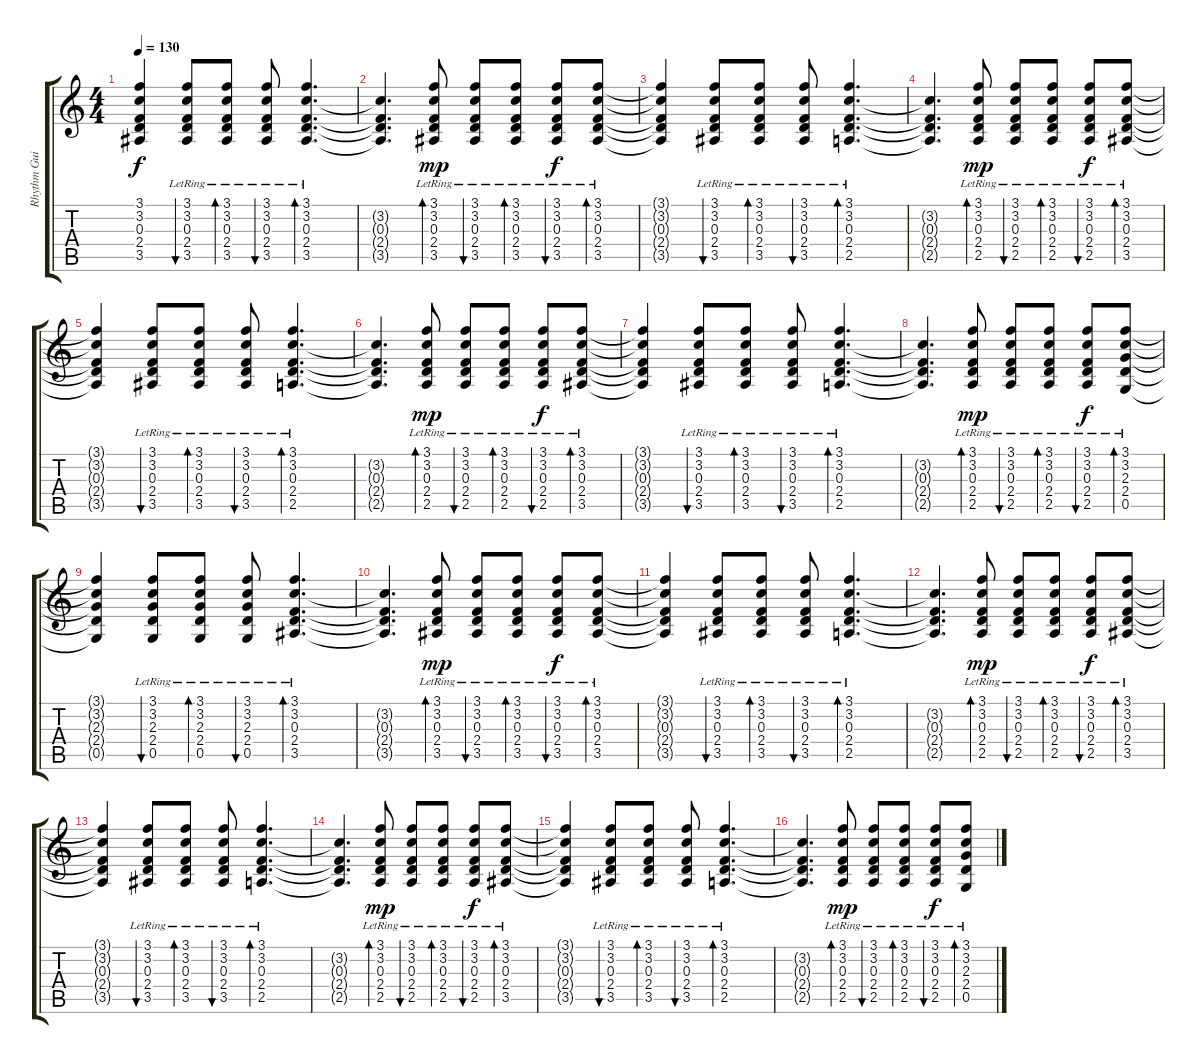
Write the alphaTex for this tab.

\track ("Rhythm Guitar" "Rhythm Gui") {instrument acousticguitarsteel}
\staff {score tabs}
\tuning (D4 A3 F3 C3 G2 C2) {hide}
\ts (4 4)
\tempo 130
\clef g2
\ks c
(3.1{t} 3.2{t} 0.3{t} 2.4{t} 3.5{t}).4{dy f} (3.1{lr} 3.2{lr} 0.3{lr} 2.4{lr} 3.5{lr}).8{bu 60} (3.1{lr} 3.2{lr} 0.3{lr} 2.4{lr} 3.5{lr}).8{bd 60} (3.1{lr} 3.2{lr} 0.3{lr} 2.4{lr} 3.5{lr}).8{bu 60} (3.1{lr} 3.2{lr} 0.3{lr} 2.4{lr} 3.5{lr}).4{d bd 60} |
(3.2{t} 0.3{t} 2.4{t} 3.5{t}).4{d} (3.1{lr} 3.2{lr} 0.3{lr} 2.4{lr} 3.5{lr}).8{bd 60 dy mp} (3.1{lr} 3.2{lr} 0.3{lr} 2.4{lr} 3.5{lr}).8{bu 60} (3.1{lr} 3.2{lr} 0.3{lr} 2.4{lr} 3.5{lr}).8{bd 60} (3.1{lr} 3.2{lr} 0.3{lr} 2.4{lr} 3.5{lr}).8{bu 60 dy f} (3.1{lr} 3.2{lr} 0.3{lr} 2.4{lr} 3.5{lr}).8{bd 60} |
(3.1{t} 3.2{t} 0.3{t} 2.4{t} 3.5{t}).4 (3.1{lr} 3.2{lr} 0.3{lr} 2.4{lr} 3.5{lr}).8{bu 60} (3.1{lr} 3.2{lr} 0.3{lr} 2.4{lr} 3.5{lr}).8{bd 60} (3.1{lr} 3.2{lr} 0.3{lr} 2.4{lr} 3.5{lr}).8{bu 60} (3.1{lr} 3.2{lr} 0.3{lr} 2.4{lr} 2.5{lr}).4{d bd 60} |
(3.2{t} 0.3{t} 2.4{t} 2.5{t}).4{d} (3.1{lr} 3.2{lr} 0.3{lr} 2.4{lr} 2.5{lr}).8{bd 60 dy mp} (3.1{lr} 3.2{lr} 0.3{lr} 2.4{lr} 2.5{lr}).8{bu 60} (3.1{lr} 3.2{lr} 0.3{lr} 2.4{lr} 2.5{lr}).8{bd 60} (3.1{lr} 3.2{lr} 0.3{lr} 2.4{lr} 2.5{lr}).8{bu 60 dy f} (3.1{lr} 3.2{lr} 0.3{lr} 2.4{lr} 3.5{lr}).8{bd 60} |
(3.1{t} 3.2{t} 0.3{t} 2.4{t} 3.5{t}).4 (3.1{lr} 3.2{lr} 0.3{lr} 2.4{lr} 3.5{lr}).8{bu 60} (3.1{lr} 3.2{lr} 0.3{lr} 2.4{lr} 3.5{lr}).8{bd 60} (3.1{lr} 3.2{lr} 0.3{lr} 2.4{lr} 3.5{lr}).8{bu 60} (3.1{lr} 3.2{lr} 0.3{lr} 2.4{lr} 2.5{lr}).4{d bd 60} |
(3.2{t} 0.3{t} 2.4{t} 2.5{t}).4{d} (3.1{lr} 3.2{lr} 0.3{lr} 2.4{lr} 2.5{lr}).8{bd 60 dy mp} (3.1{lr} 3.2{lr} 0.3{lr} 2.4{lr} 2.5{lr}).8{bu 60} (3.1{lr} 3.2{lr} 0.3{lr} 2.4{lr} 2.5{lr}).8{bd 60} (3.1{lr} 3.2{lr} 0.3{lr} 2.4{lr} 2.5{lr}).8{bu 60 dy f} (3.1{lr} 3.2{lr} 0.3{lr} 2.4{lr} 3.5{lr}).8{bd 60} |
(3.1{t} 3.2{t} 0.3{t} 2.4{t} 3.5{t}).4 (3.1{lr} 3.2{lr} 0.3{lr} 2.4{lr} 3.5{lr}).8{bu 60} (3.1{lr} 3.2{lr} 0.3{lr} 2.4{lr} 3.5{lr}).8{bd 60} (3.1{lr} 3.2{lr} 0.3{lr} 2.4{lr} 3.5{lr}).8{bu 60} (3.1{lr} 3.2{lr} 0.3{lr} 2.4{lr} 2.5{lr}).4{d bd 60} |
(3.2{t} 0.3{t} 2.4{t} 2.5{t}).4{d} (3.1{lr} 3.2{lr} 0.3{lr} 2.4{lr} 2.5{lr}).8{bd 60 dy mp} (3.1{lr} 3.2{lr} 0.3{lr} 2.4{lr} 2.5{lr}).8{bu 60} (3.1{lr} 3.2{lr} 0.3{lr} 2.4{lr} 2.5{lr}).8{bd 60} (3.1{lr} 3.2{lr} 0.3{lr} 2.4{lr} 2.5{lr}).8{bu 60 dy f} (3.1{lr} 3.2{lr} 2.3{lr} 2.4{lr} 0.5{lr}).8{bd 60} |
(3.1{t} 3.2{t} 2.3{t} 2.4{t} 0.5{t}).4 (3.1{lr} 3.2{lr} 2.3{lr} 2.4{lr} 0.5{lr}).8{bu 60} (3.1{lr} 3.2{lr} 2.3{lr} 2.4{lr} 0.5{lr}).8{bd 60} (3.1{lr} 3.2{lr} 2.3{lr} 2.4{lr} 0.5{lr}).8{bu 60} (3.1{lr} 3.2{lr} 0.3{lr} 2.4{lr} 3.5{lr}).4{d bd 60} |
(3.2{t} 0.3{t} 2.4{t} 3.5{t}).4{d} (3.1{lr} 3.2{lr} 0.3{lr} 2.4{lr} 3.5{lr}).8{bd 60 dy mp} (3.1{lr} 3.2{lr} 0.3{lr} 2.4{lr} 3.5{lr}).8{bu 60} (3.1{lr} 3.2{lr} 0.3{lr} 2.4{lr} 3.5{lr}).8{bd 60} (3.1{lr} 3.2{lr} 0.3{lr} 2.4{lr} 3.5{lr}).8{bu 60 dy f} (3.1{lr} 3.2{lr} 0.3{lr} 2.4{lr} 3.5{lr}).8{bd 60} |
(3.1{t} 3.2{t} 0.3{t} 2.4{t} 3.5{t}).4 (3.1{lr} 3.2{lr} 0.3{lr} 2.4{lr} 3.5{lr}).8{bu 60} (3.1{lr} 3.2{lr} 0.3{lr} 2.4{lr} 3.5{lr}).8{bd 60} (3.1{lr} 3.2{lr} 0.3{lr} 2.4{lr} 3.5{lr}).8{bu 60} (3.1{lr} 3.2{lr} 0.3{lr} 2.4{lr} 2.5{lr}).4{d bd 60} |
(3.2{t} 0.3{t} 2.4{t} 2.5{t}).4{d} (3.1{lr} 3.2{lr} 0.3{lr} 2.4{lr} 2.5{lr}).8{bd 60 dy mp} (3.1{lr} 3.2{lr} 0.3{lr} 2.4{lr} 2.5{lr}).8{bu 60} (3.1{lr} 3.2{lr} 0.3{lr} 2.4{lr} 2.5{lr}).8{bd 60} (3.1{lr} 3.2{lr} 0.3{lr} 2.4{lr} 2.5{lr}).8{bu 60 dy f} (3.1{lr} 3.2{lr} 0.3{lr} 2.4{lr} 3.5{lr}).8{bd 60} |
(3.1{t} 3.2{t} 0.3{t} 2.4{t} 3.5{t}).4 (3.1{lr} 3.2{lr} 0.3{lr} 2.4{lr} 3.5{lr}).8{bu 60} (3.1{lr} 3.2{lr} 0.3{lr} 2.4{lr} 3.5{lr}).8{bd 60} (3.1{lr} 3.2{lr} 0.3{lr} 2.4{lr} 3.5{lr}).8{bu 60} (3.1{lr} 3.2{lr} 0.3{lr} 2.4{lr} 2.5{lr}).4{d bd 60} |
(3.2{t} 0.3{t} 2.4{t} 2.5{t}).4{d} (3.1{lr} 3.2{lr} 0.3{lr} 2.4{lr} 2.5{lr}).8{bd 60 dy mp} (3.1{lr} 3.2{lr} 0.3{lr} 2.4{lr} 2.5{lr}).8{bu 60} (3.1{lr} 3.2{lr} 0.3{lr} 2.4{lr} 2.5{lr}).8{bd 60} (3.1{lr} 3.2{lr} 0.3{lr} 2.4{lr} 2.5{lr}).8{bu 60 dy f} (3.1{lr} 3.2{lr} 0.3{lr} 2.4{lr} 3.5{lr}).8{bd 60} |
(3.1{t} 3.2{t} 0.3{t} 2.4{t} 3.5{t}).4 (3.1{lr} 3.2{lr} 0.3{lr} 2.4{lr} 3.5{lr}).8{bu 60} (3.1{lr} 3.2{lr} 0.3{lr} 2.4{lr} 3.5{lr}).8{bd 60} (3.1{lr} 3.2{lr} 0.3{lr} 2.4{lr} 3.5{lr}).8{bu 60} (3.1{lr} 3.2{lr} 0.3{lr} 2.4{lr} 2.5{lr}).4{d bd 60} |
(3.2{t} 0.3{t} 2.4{t} 2.5{t}).4{d} (3.1{lr} 3.2{lr} 0.3{lr} 2.4{lr} 2.5{lr}).8{bd 60 dy mp} (3.1{lr} 3.2{lr} 0.3{lr} 2.4{lr} 2.5{lr}).8{bu 60} (3.1{lr} 3.2{lr} 0.3{lr} 2.4{lr} 2.5{lr}).8{bd 60} (3.1{lr} 3.2{lr} 0.3{lr} 2.4{lr} 2.5{lr}).8{bu 60 dy f} (3.1{lr} 3.2{lr} 2.3{lr} 2.4{lr} 0.5{lr}).8{bd 60}
